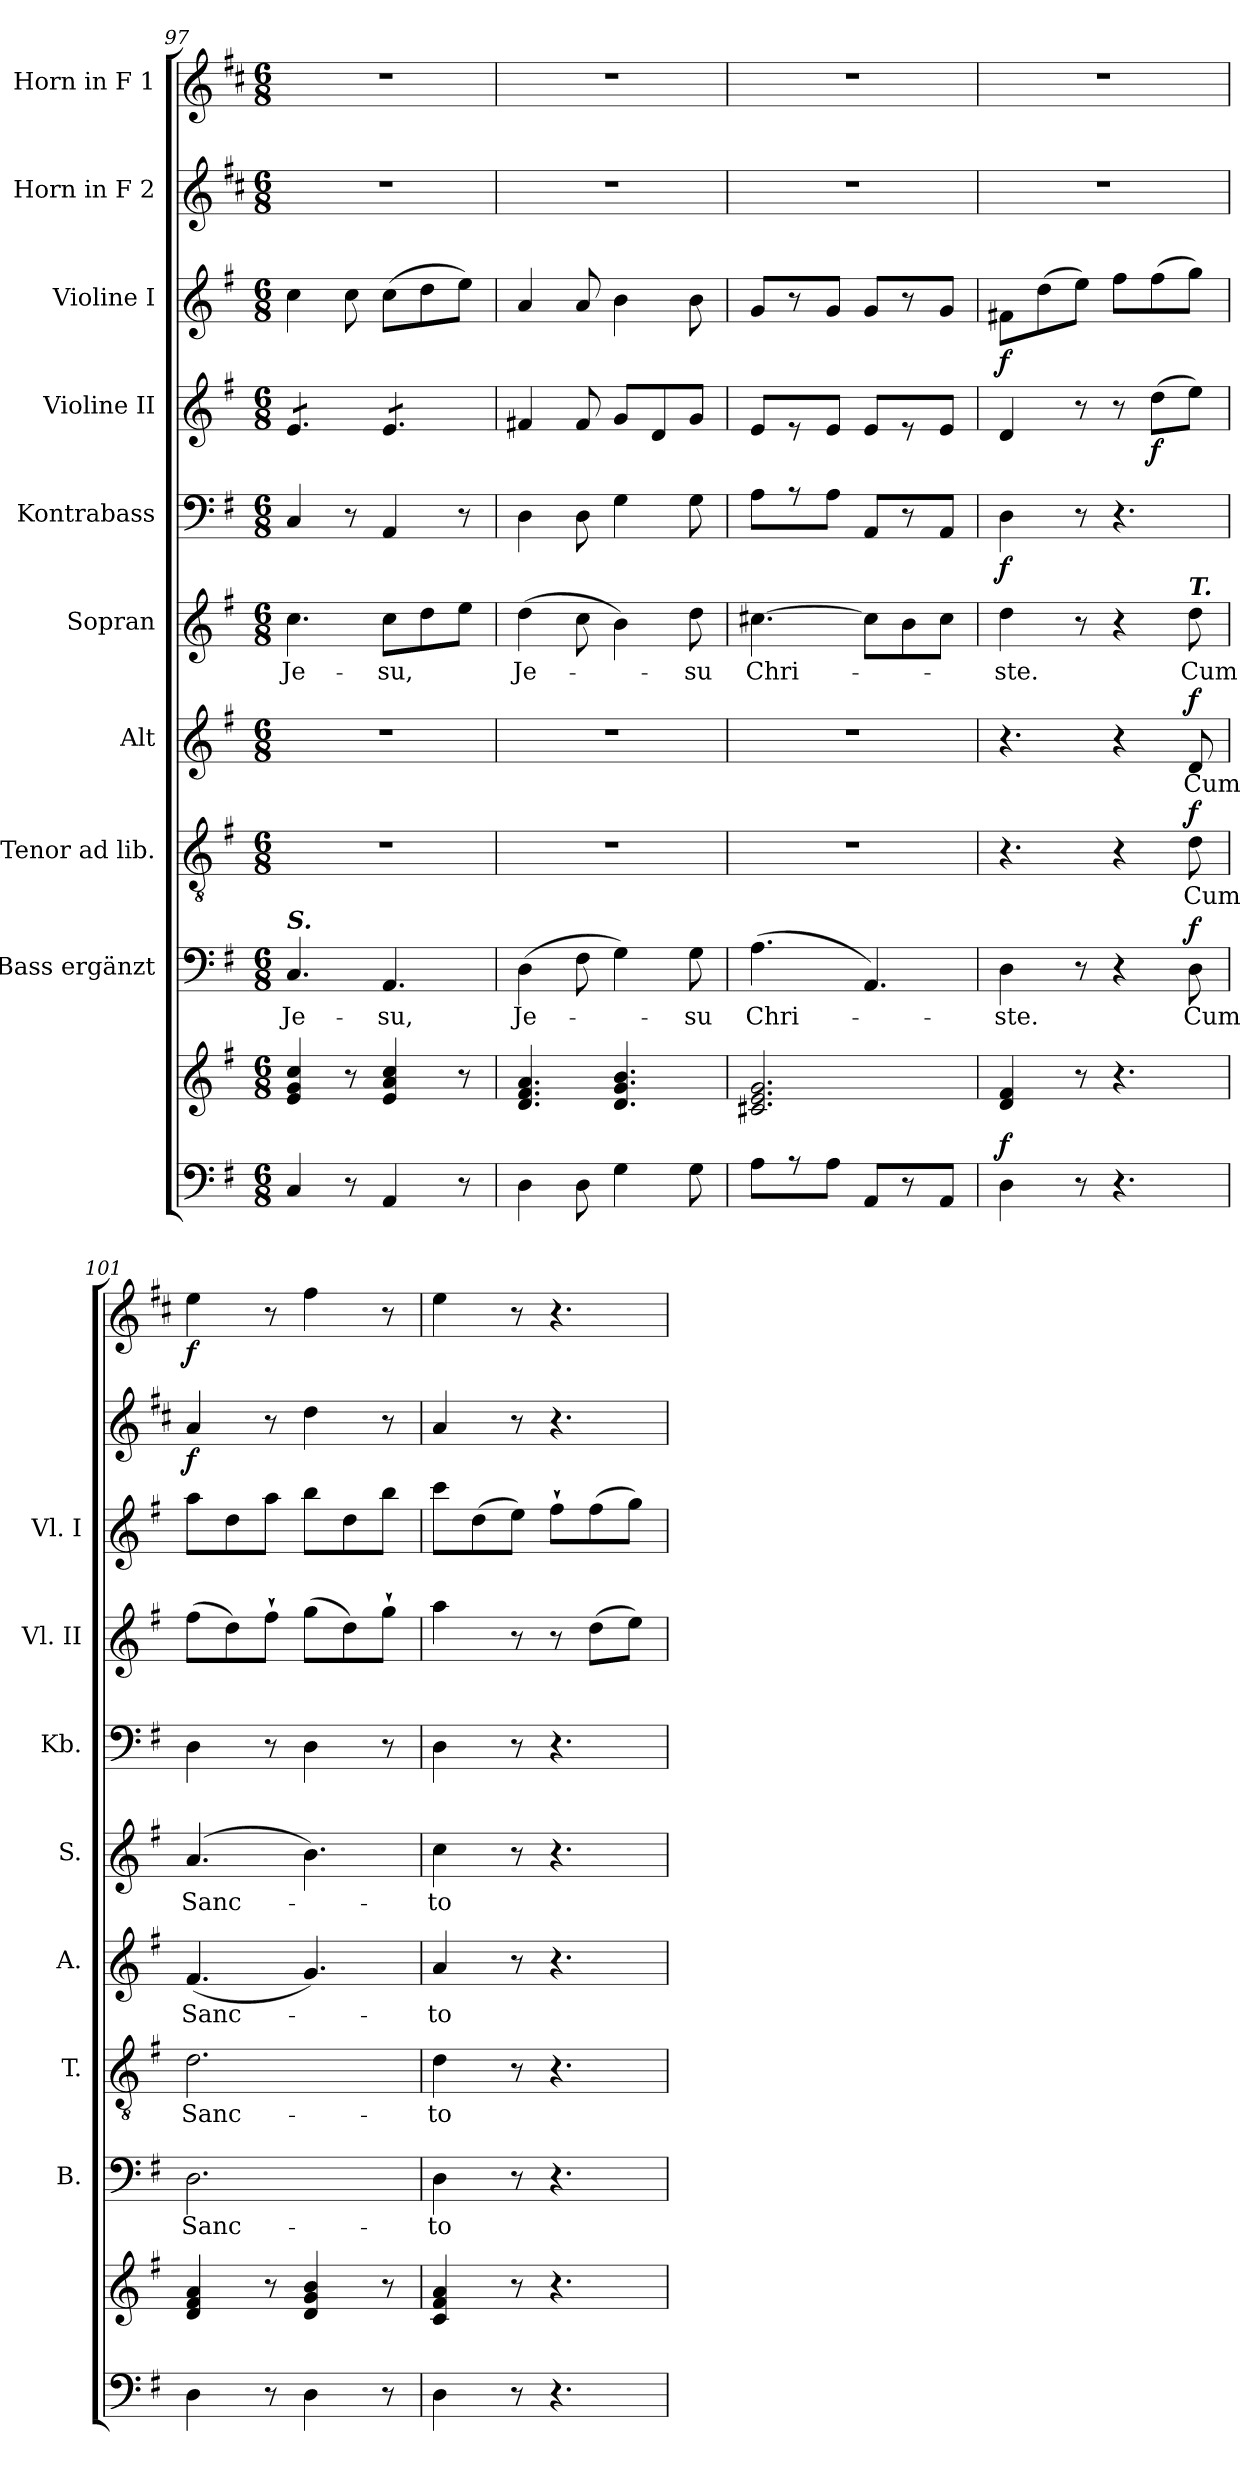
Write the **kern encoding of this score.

**kern	**kern	**dynam	**kern	**text	**dynam	**kern	**text	**dynam	**kern	**text	**dynam	**kern	**text	**kern	**dynam	**kern	**dynam	**kern	**dynam	**kern	**dynam	**kern	**dynam
*part10	*part10	*part10	*part9	*part9	*part9	*part8	*part8	*part8	*part7	*part7	*part7	*part6	*part6	*part5	*part5	*part4	*part4	*part3	*part3	*part2	*part2	*part1	*part1
*staff11	*staff10	*staff10/11	*staff9	*staff9	*staff9	*staff8	*staff8	*staff8	*staff7	*staff7	*staff7	*staff6	*staff6	*staff5	*staff5	*staff4	*staff4	*staff3	*staff3	*staff2	*staff2	*staff1	*staff1
*	*	*	*I"Bass ergänzt	*	*	*I"Tenor ad lib.	*	*	*I"Alt	*	*	*I"Sopran	*	*I"Kontrabass	*	*I"Violine II	*	*I"Violine I	*	*I"Horn in F 2	*	*I"Horn in F 1	*
*	*	*	*I'B.	*	*	*I'T.	*	*	*I'A.	*	*	*I'S.	*	*I'Kb.	*	*I'Vl. II	*	*I'Vl. I	*	*	*	*	*
*clefF4	*clefG2	*	*clefF4	*	*	*clefGv2	*	*	*clefG2	*	*	*clefG2	*	*clefF4	*	*clefG2	*	*clefG2	*	*clefG2	*	*clefG2	*
*	*	*	*	*	*	*	*	*	*	*	*	*	*	*ITrd7c12	*	*	*	*	*	*ITrd4c7	*	*ITrd4c7	*
*k[f#]	*k[f#]	*	*k[f#]	*	*	*k[f#]	*	*	*k[f#]	*	*	*k[f#]	*	*k[f#]	*	*k[f#]	*	*k[f#]	*	*k[f#]	*	*k[f#]	*
*G:	*G:	*	*G:	*	*	*G:	*	*	*G:	*	*	*G:	*	*G:	*	*G:	*	*G:	*	*G:	*	*G:	*
*M6/8	*M6/8	*	*M6/8	*	*	*M6/8	*	*	*M6/8	*	*	*M6/8	*	*M6/8	*	*M6/8	*	*M6/8	*	*M6/8	*	*M6/8	*
=97	=97	=97	=97	=97	=97	=97	=97	=97	=97	=97	=97	=97	=97	=97	=97	=97	=97	=97	=97	=97	=97	=97	=97
!	!	!	!LO:TX:a:Bi:t=S.	!	!	!	!	!	!	!	!	!	!	!	!	!	!	!	!	!	!	!	!
!	!	!	!	!LO:LY:b	!	!	!	!	!	!	!	!	!LO:LY:b	!	!	!	!	!	!	!	!	!	!
*	*	*	*	*	*	*	*	*	*	*	*	*	*	*	*	*tremolo	*	*	*	*	*	*	*
4C/	4e/ 4g/ 4cc/	.	4.C/	Je-	.	2.r	.	.	2.r	.	.	4.cc\	Je-	4CC/	.	8e/L	.	4cc\	.	2.r	.	2.r	.
.	.	.	.	.	.	.	.	.	.	.	.	.	.	.	.	8e/	.	.	.	.	.	.	.
8r	8r	.	.	.	.	.	.	.	.	.	.	.	.	8r	.	8e/J	.	8cc\	.	.	.	.	.
!	!	!	!	!LO:LY:b	!	!	!	!	!	!	!	!	!LO:LY:b	!	!	!	!	!	!	!	!	!	!
4AA/	4e/ 4a/ 4cc/	.	4.AA/	-su,	.	.	.	.	.	.	.	8cc\L	-su,	4AAA/	.	8e/L	.	(>8cc\L	.	.	.	.	.
.	.	.	.	.	.	.	.	.	.	.	.	8dd\	.	.	.	8e/	.	8dd\	.	.	.	.	.
8r	8r	.	.	.	.	.	.	.	.	.	.	8ee\J	.	8r	.	8e/J	.	8ee\J)	.	.	.	.	.
*	*	*	*	*	*	*	*	*	*	*	*	*	*	*	*	*Xtremolo	*	*	*	*	*	*	*
=98	=98	=98	=98	=98	=98	=98	=98	=98	=98	=98	=98	=98	=98	=98	=98	=98	=98	=98	=98	=98	=98	=98	=98
!	!	!	!	!LO:LY:b	!	!	!	!	!	!	!	!	!LO:LY:b	!	!	!	!	!	!	!	!	!	!
4D\	4.d/ 4.f#/ 4.a/	.	(>4D\	Je-	.	2.r	.	.	2.r	.	.	(>4dd\	Je-	4DD\	.	4f#X/	.	4a/	.	2.r	.	2.r	.
8D\	.	.	8F#\	.	.	.	.	.	.	.	.	8cc\	.	8DD\	.	8f#/	.	8a/	.	.	.	.	.
4G\	4.d/ 4.g/ 4.b/	.	4G\)	.	.	.	.	.	.	.	.	4b\)	.	4GG\	.	8g/L	.	4b\	.	.	.	.	.
.	.	.	.	.	.	.	.	.	.	.	.	.	.	.	.	8d/	.	.	.	.	.	.	.
!	!	!	!	!LO:LY:b	!	!	!	!	!	!	!	!	!LO:LY:b	!	!	!	!	!	!	!	!	!	!
8G\	.	.	8G\	-su	.	.	.	.	.	.	.	8dd\	-su	8GG\	.	8g/J	.	8b\	.	.	.	.	.
!!LO:PB:g=z
=99	=99	=99	=99	=99	=99	=99	=99	=99	=99	=99	=99	=99	=99	=99	=99	=99	=99	=99	=99	=99	=99	=99	=99
!	!	!	!	!LO:LY:b	!	!	!	!	!	!	!	!	!LO:LY:b	!	!	!	!	!	!	!	!	!	!
8A\L	2.c#X/ 2.e/ 2.g/	.	(>4.A\	Chri-	.	2.r	.	.	2.r	.	.	[4.cc#X\	Chri-	8AA\L	.	8e/L	.	8g/L	.	2.r	.	2.r	.
8r	.	.	.	.	.	.	.	.	.	.	.	.	.	8r	.	8r	.	8r	.	.	.	.	.
8A\J	.	.	.	.	.	.	.	.	.	.	.	.	.	8AA\J	.	8e/J	.	8g/J	.	.	.	.	.
8AA/L	.	.	4.AA/)	.	.	.	.	.	.	.	.	8cc#\L]	.	8AAA/L	.	8e/L	.	8g/L	.	.	.	.	.
8r	.	.	.	.	.	.	.	.	.	.	.	8b\	.	8r	.	8r	.	8r	.	.	.	.	.
8AA/J	.	.	.	.	.	.	.	.	.	.	.	8cc#\J	.	8AAA/J	.	8e/J	.	8g/J	.	.	.	.	.
=100	=100	=100	=100	=100	=100	=100	=100	=100	=100	=100	=100	=100	=100	=100	=100	=100	=100	=100	=100	=100	=100	=100	=100
!	!	!LO:DY:a=2	!	!LO:LY:b	!	!	!	!	!	!	!	!	!LO:LY:b	!	!LO:DY:b	!	!	!	!LO:DY:b	!	!	!	!
4D\	4d/ 4f#/	f	4D\	-ste.	.	4.r	.	.	4.r	.	.	4dd\	-ste.	4DD\	f	4d/	.	8f#X\L	f	2.r	.	2.r	.
.	.	.	.	.	.	.	.	.	.	.	.	.	.	.	.	.	.	(>8dd\	.	.	.	.	.
8r	8r	.	8r	.	.	.	.	.	.	.	.	8r	.	8r	.	8r	.	8ee\J)	.	.	.	.	.
4.r	4.r	.	4r	.	.	4r	.	.	4r	.	.	4r	.	4.r	.	8r	.	8ff#\L	.	.	.	.	.
!	!	!	!	!	!	!	!	!	!	!	!	!	!	!	!	!	!LO:DY:b	!	!	!	!	!	!
.	.	.	.	.	.	.	.	.	.	.	.	.	.	.	.	(>8dd\L	f	(>8ff#\	.	.	.	.	.
!	!	!	!	!	!	!	!	!	!	!	!	!LO:TX:a:Bi:t=T.	!	!	!	!	!	!	!	!	!	!	!
!	!	!	!	!LO:LY:b	!LO:DY:a	!	!LO:LY:b	!LO:DY:a	!	!LO:LY:b	!LO:DY:a	!	!LO:LY:b	!	!	!	!	!	!	!	!	!	!
.	.	.	8D\	Cum	f	8d\	Cum	f	8d/	Cum	f	8dd\	Cum	.	.	8ee\J)	.	8gg\J)	.	.	.	.	.
=101	=101	=101	=101	=101	=101	=101	=101	=101	=101	=101	=101	=101	=101	=101	=101	=101	=101	=101	=101	=101	=101	=101	=101
!	!	!	!	!LO:LY:b	!	!	!LO:LY:b	!	!	!LO:LY:b	!	!	!LO:LY:b	!	!	!	!	!	!	!	!LO:DY:b	!	!LO:DY:b
4D\	4d/ 4f#/ 4a/	.	2.D\	Sanc-	.	2.d\	Sanc-	.	(<4.f#/	Sanc-	.	(4.a/	Sanc-	4DD\	.	(>8ff#\L	.	8aa\L	.	4d/	f	4a\	f
.	.	.	.	.	.	.	.	.	.	.	.	.	.	.	.	8dd\)	.	8dd\	.	.	.	.	.
8r	8r	.	.	.	.	.	.	.	.	.	.	.	.	8r	.	8ff#`>\J	.	8aa\J	.	8r	.	8r	.
4D\	4d/ 4g/ 4b/	.	.	.	.	.	.	.	4.g/)	.	.	4.b\)	.	4DD\	.	(>8gg\L	.	8bb\L	.	4g\	.	4b\	.
.	.	.	.	.	.	.	.	.	.	.	.	.	.	.	.	8dd\)	.	8dd\	.	.	.	.	.
8r	8r	.	.	.	.	.	.	.	.	.	.	.	.	8r	.	8gg`>\J	.	8bb\J	.	8r	.	8r	.
=102	=102	=102	=102	=102	=102	=102	=102	=102	=102	=102	=102	=102	=102	=102	=102	=102	=102	=102	=102	=102	=102	=102	=102
!	!	!	!	!LO:LY:b	!	!	!LO:LY:b	!	!	!LO:LY:b	!	!	!LO:LY:b	!	!	!	!	!	!	!	!	!	!
4D\	4c/ 4f#/ 4a/	.	4D\	-to	.	4d\	-to	.	4a/	-to	.	4cc\	-to	4DD\	.	4aa\	.	8ccc\L	.	4d/	.	4a\	.
.	.	.	.	.	.	.	.	.	.	.	.	.	.	.	.	.	.	(>8dd\	.	.	.	.	.
8r	8r	.	8r	.	.	8r	.	.	8r	.	.	8r	.	8r	.	8r	.	8ee\J)	.	8r	.	8r	.
4.r	4.r	.	4.r	.	.	4.r	.	.	4.r	.	.	4.r	.	4.r	.	8r	.	8ff#`>\L	.	4.r	.	4.r	.
.	.	.	.	.	.	.	.	.	.	.	.	.	.	.	.	(>8dd\L	.	(>8ff#\	.	.	.	.	.
.	.	.	.	.	.	.	.	.	.	.	.	.	.	.	.	8ee\J)	.	8gg\J)	.	.	.	.	.
=	=	=	=	=	=	=	=	=	=	=	=	=	=	=	=	=	=	=	=	=	=	=	=
*-	*-	*-	*-	*-	*-	*-	*-	*-	*-	*-	*-	*-	*-	*-	*-	*-	*-	*-	*-	*-	*-	*-	*-
